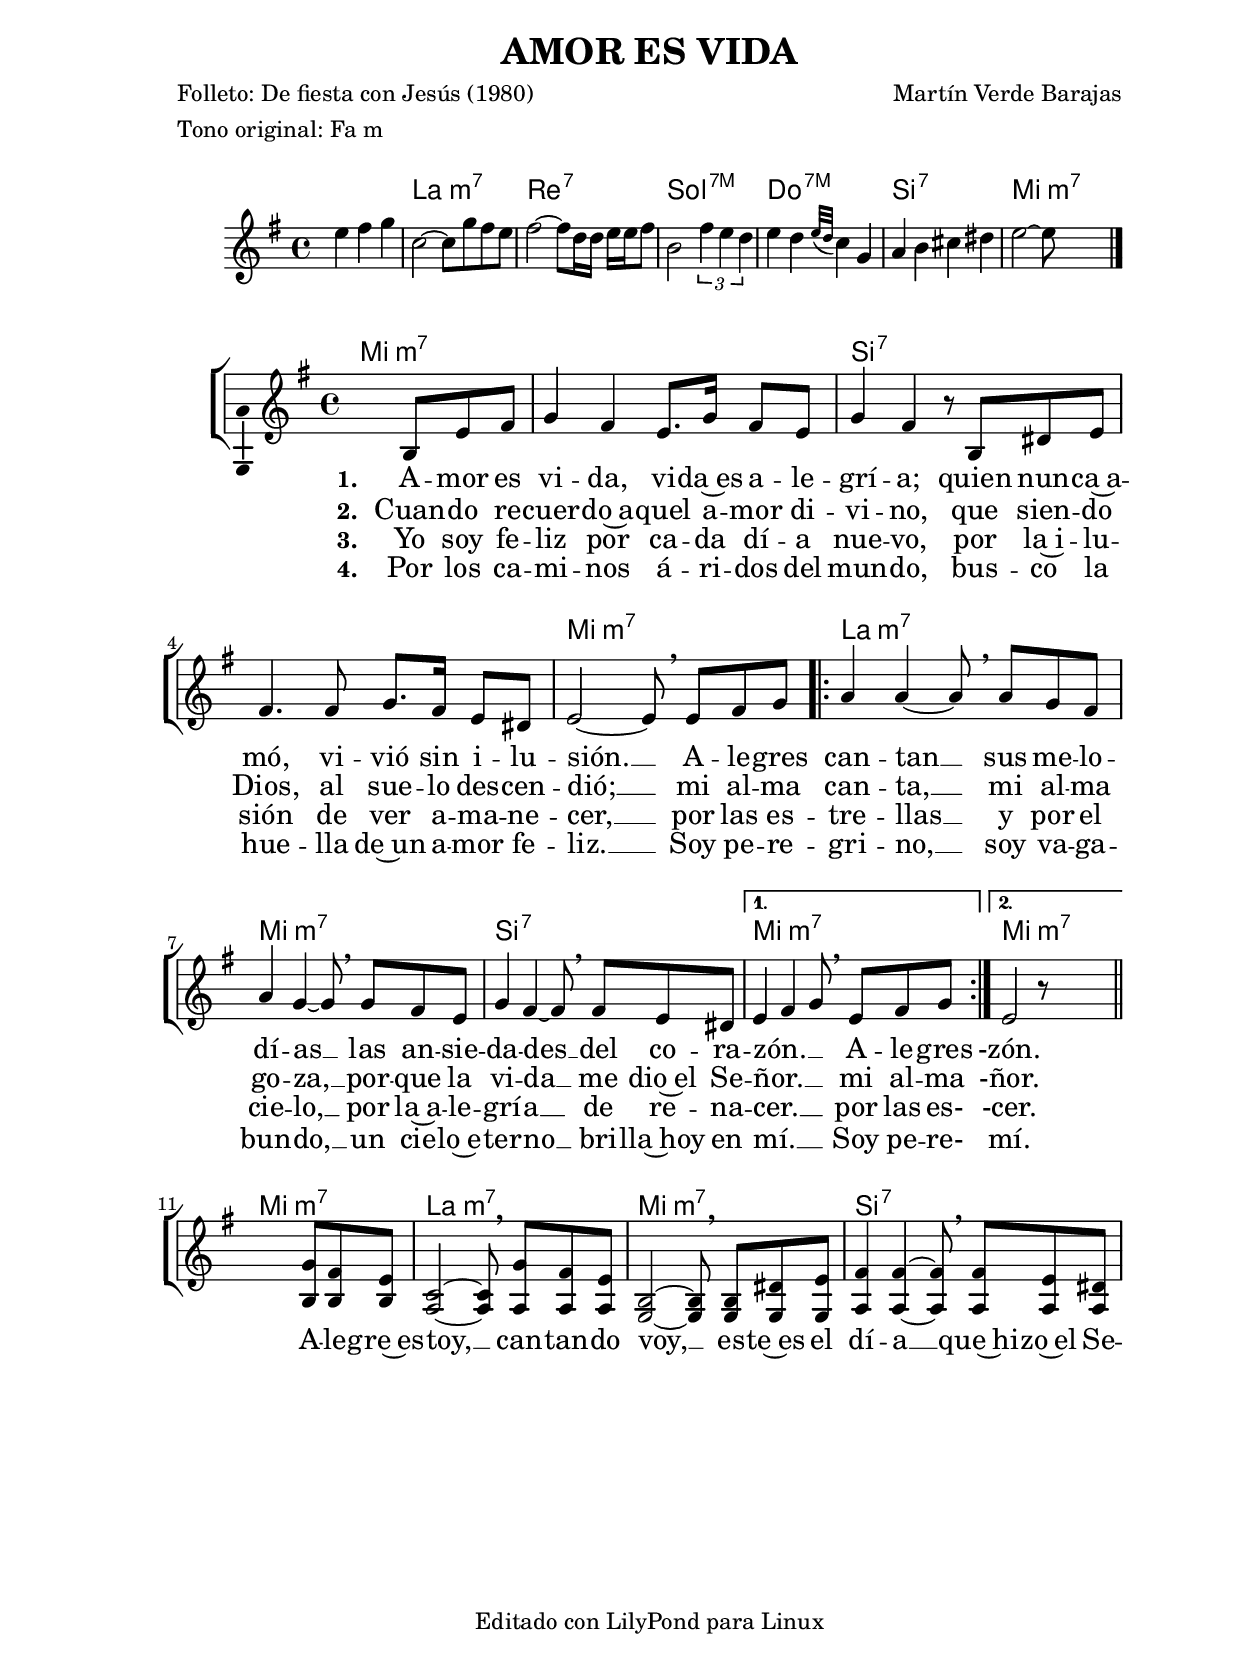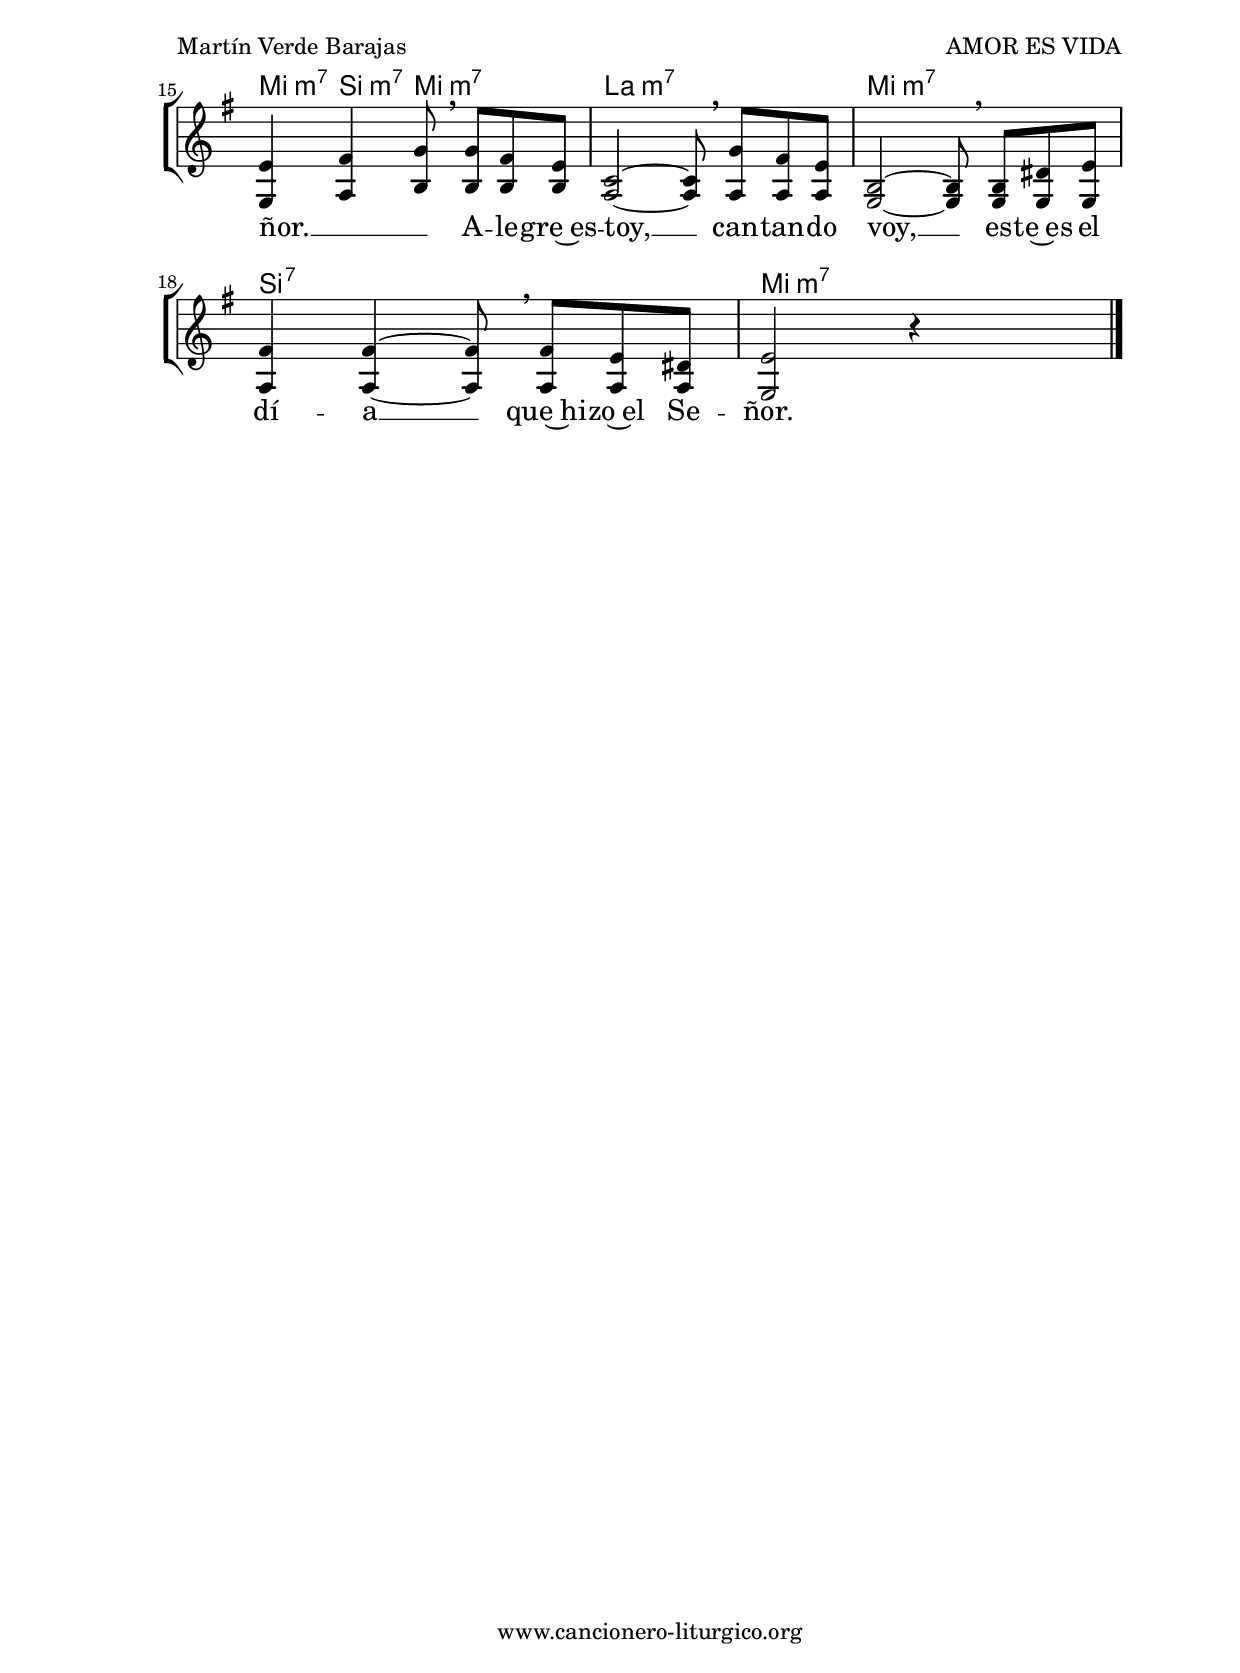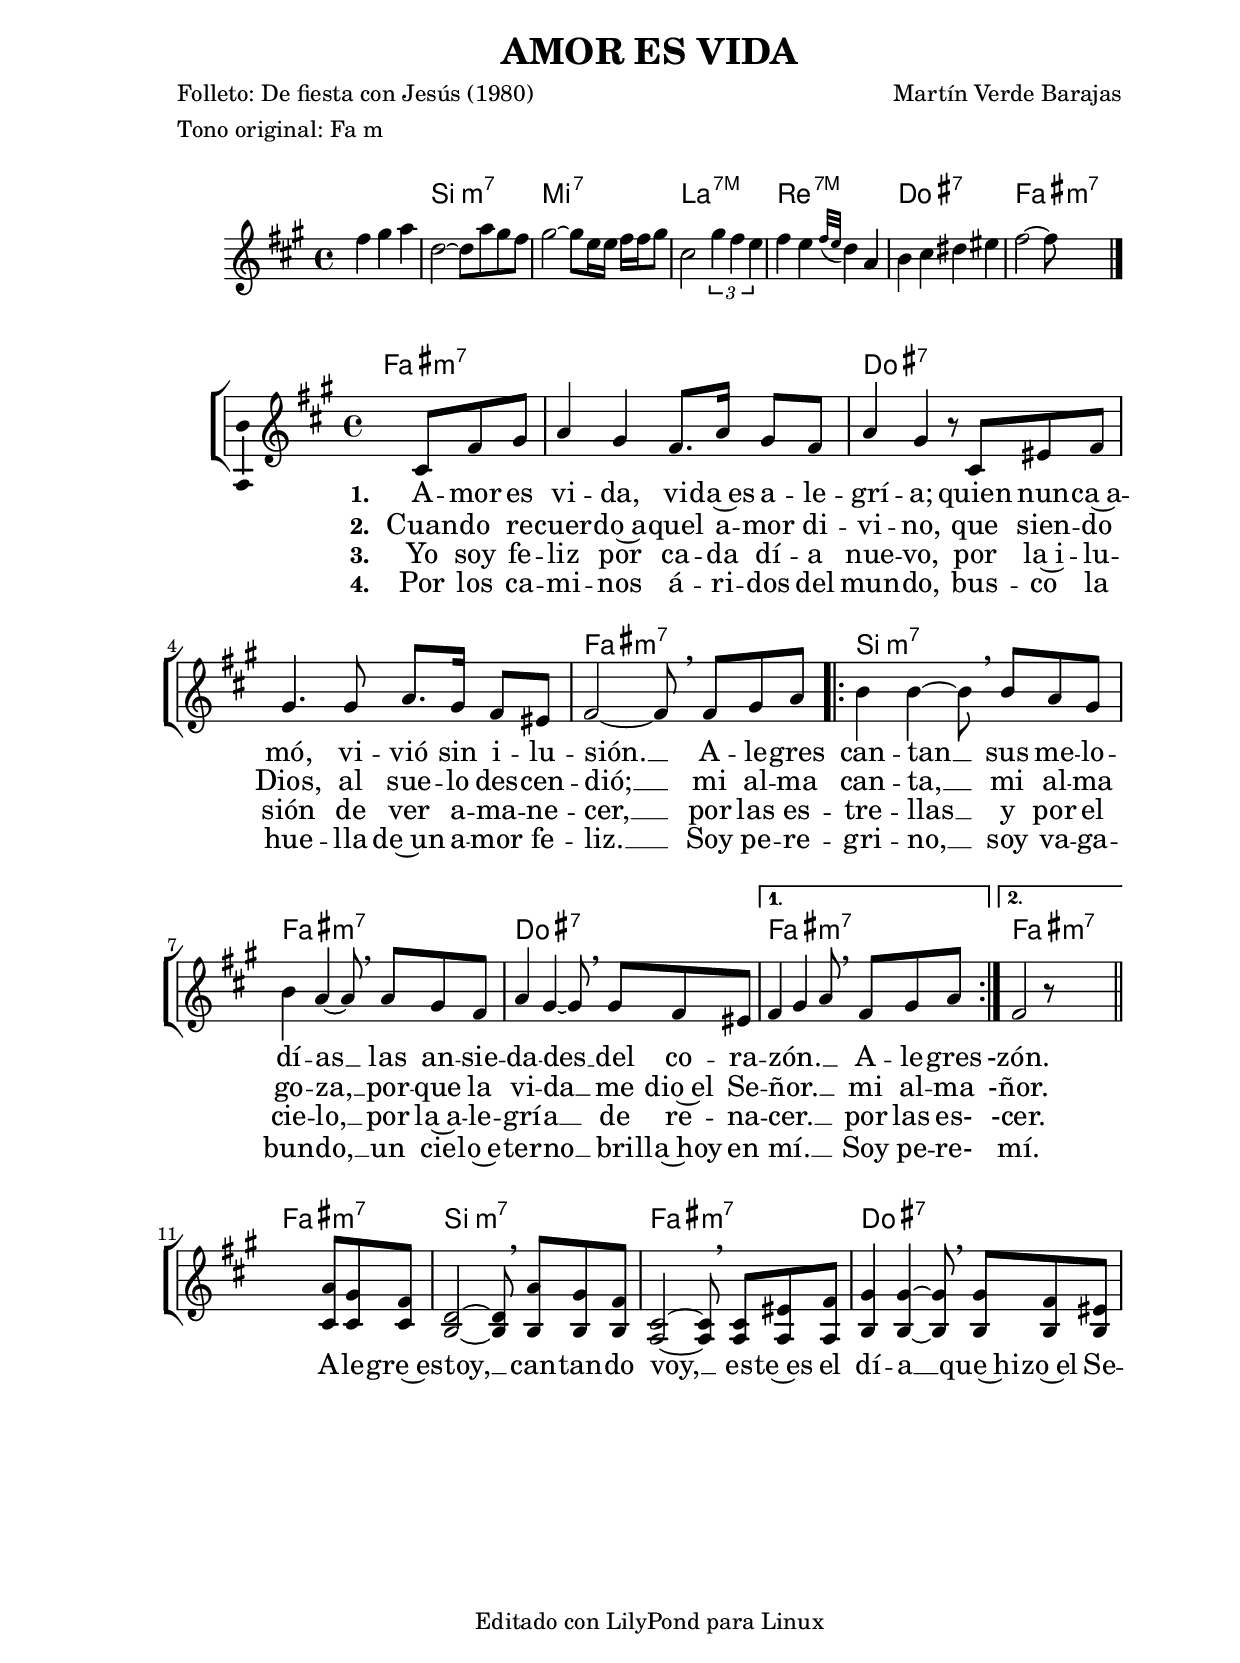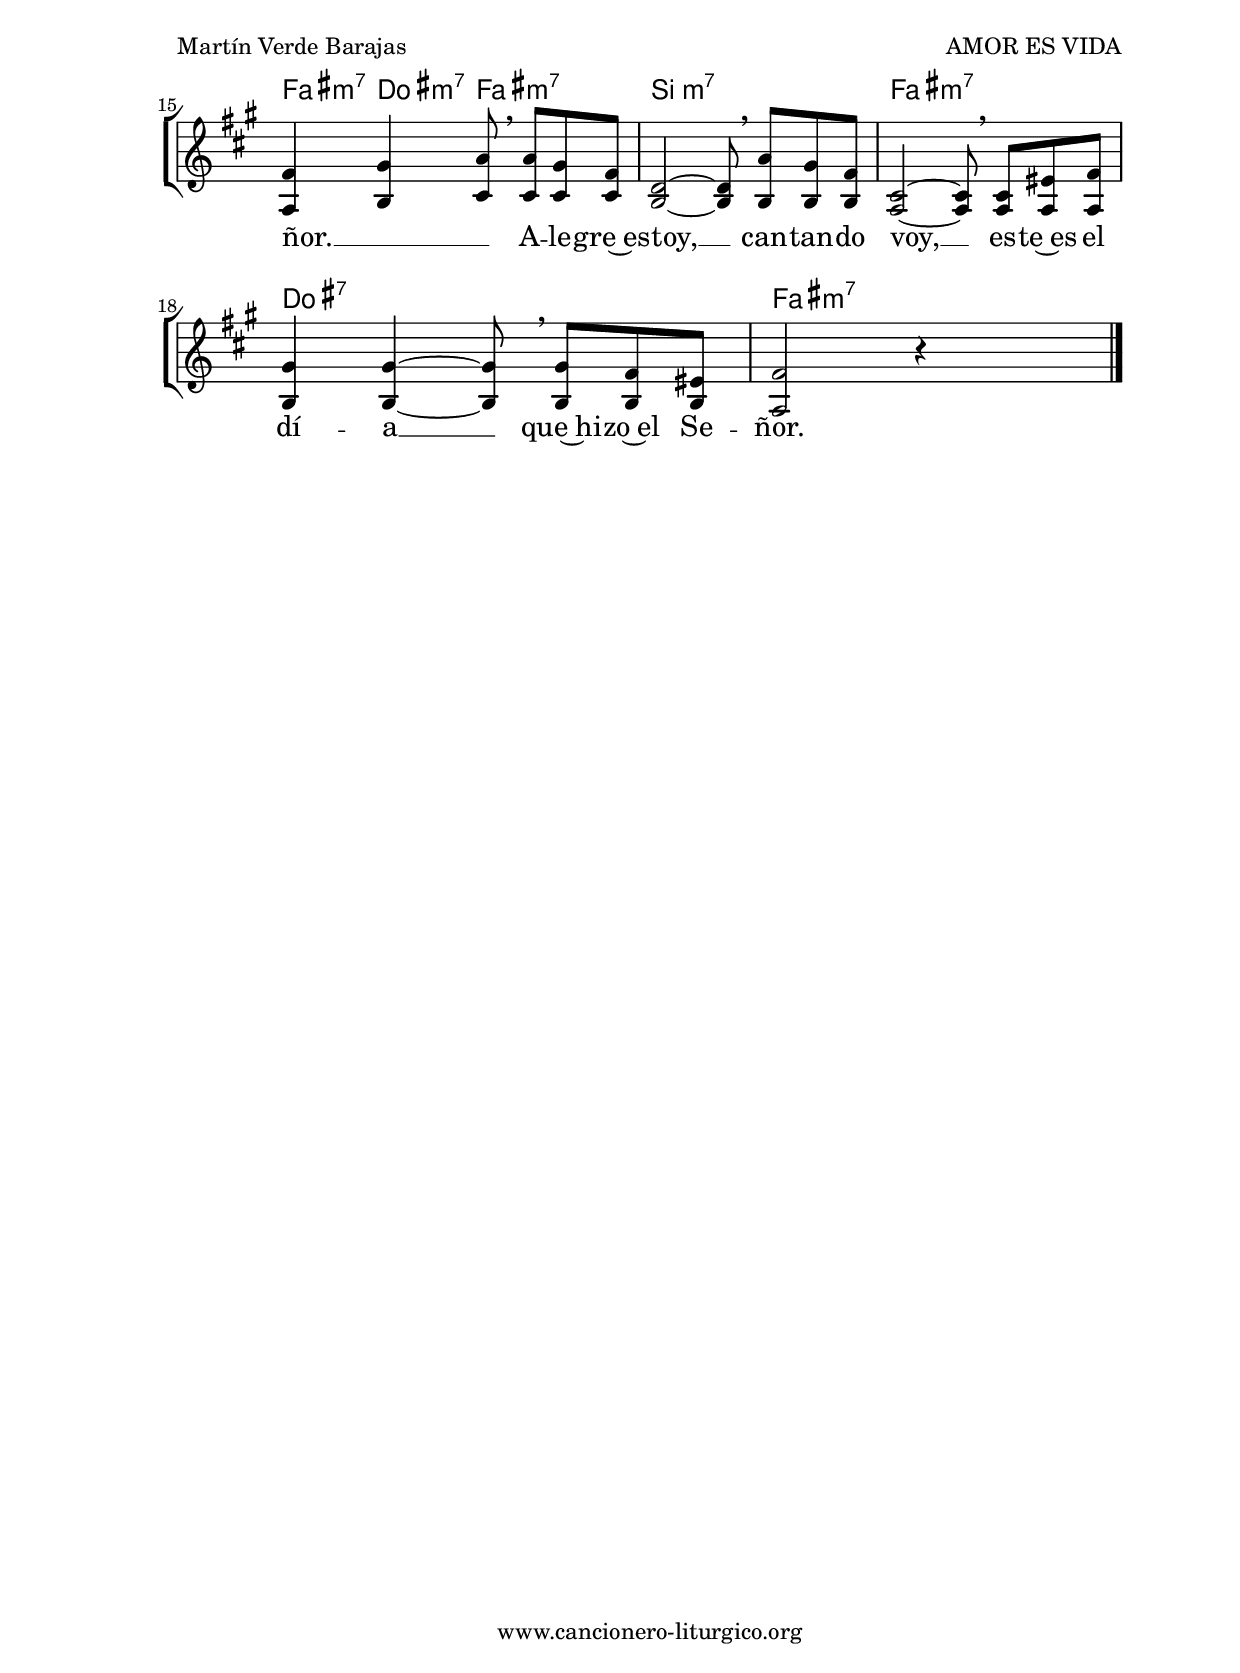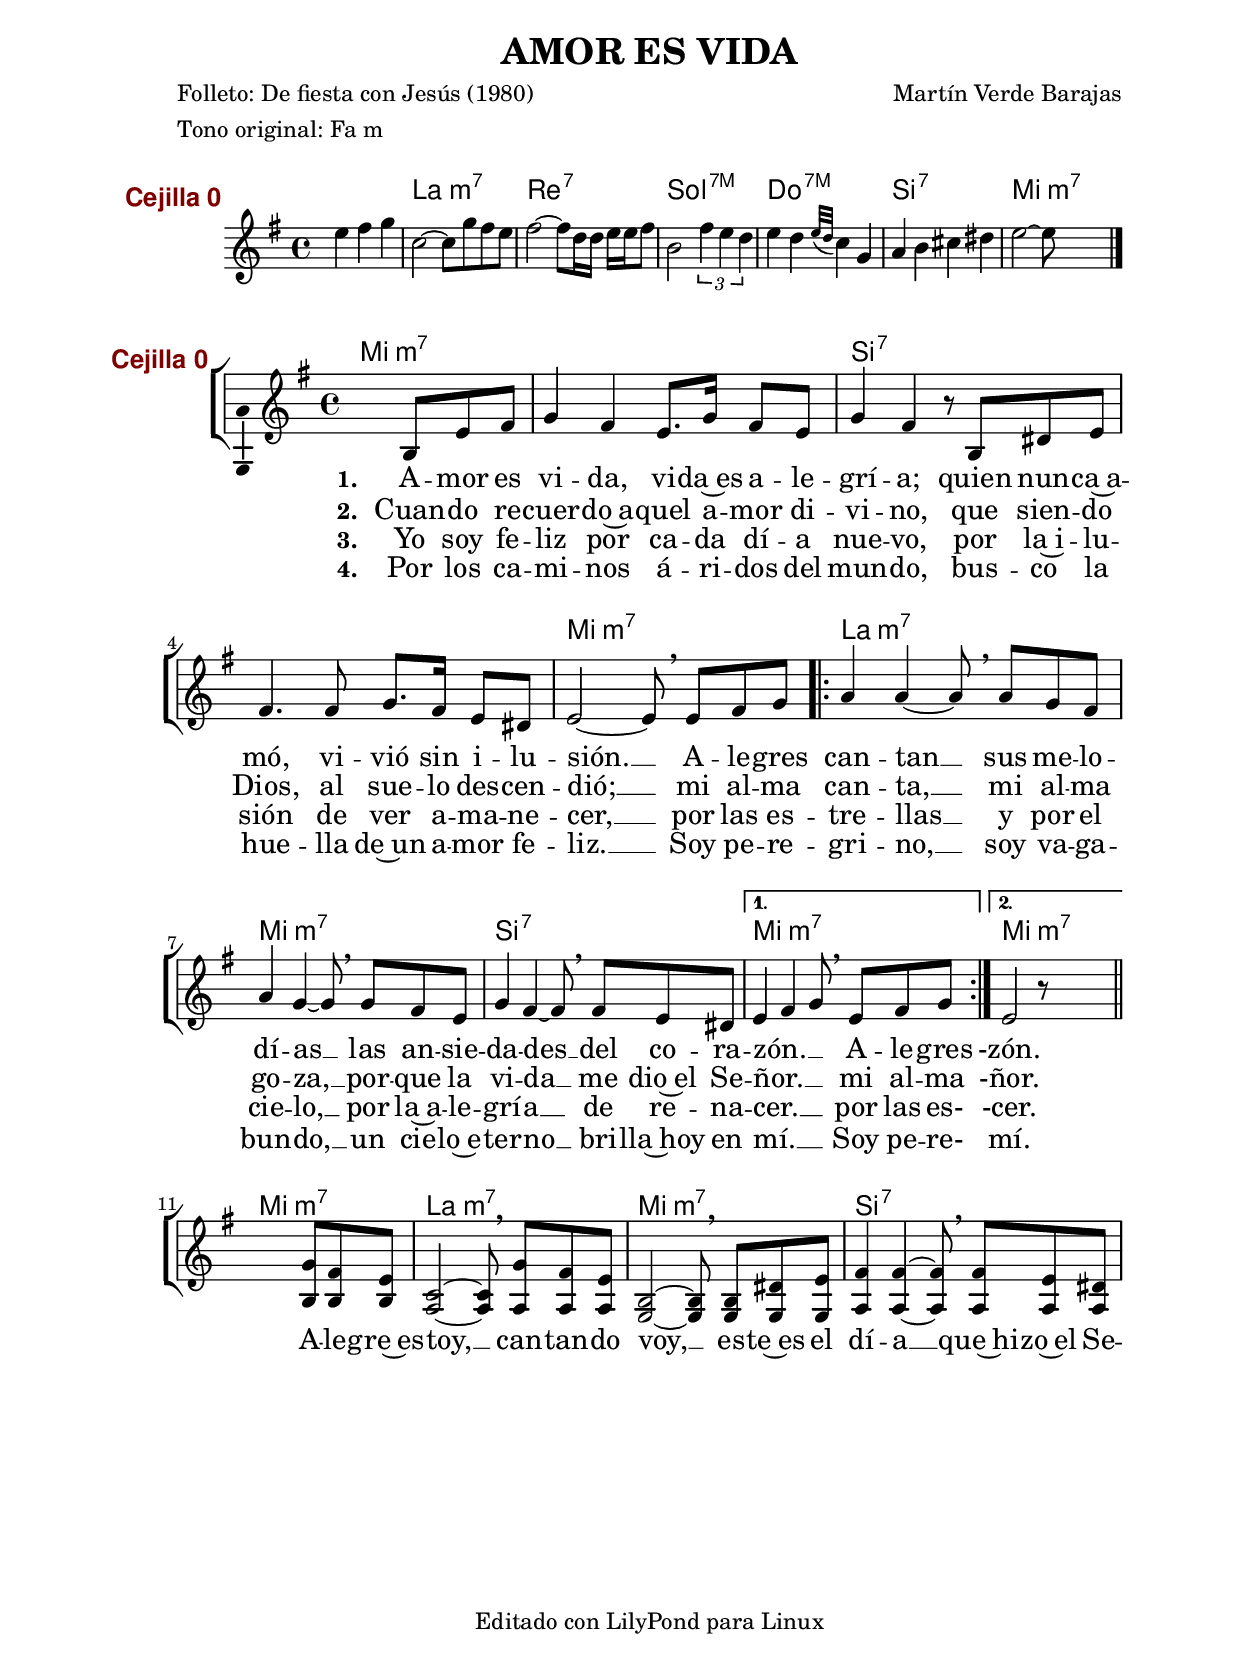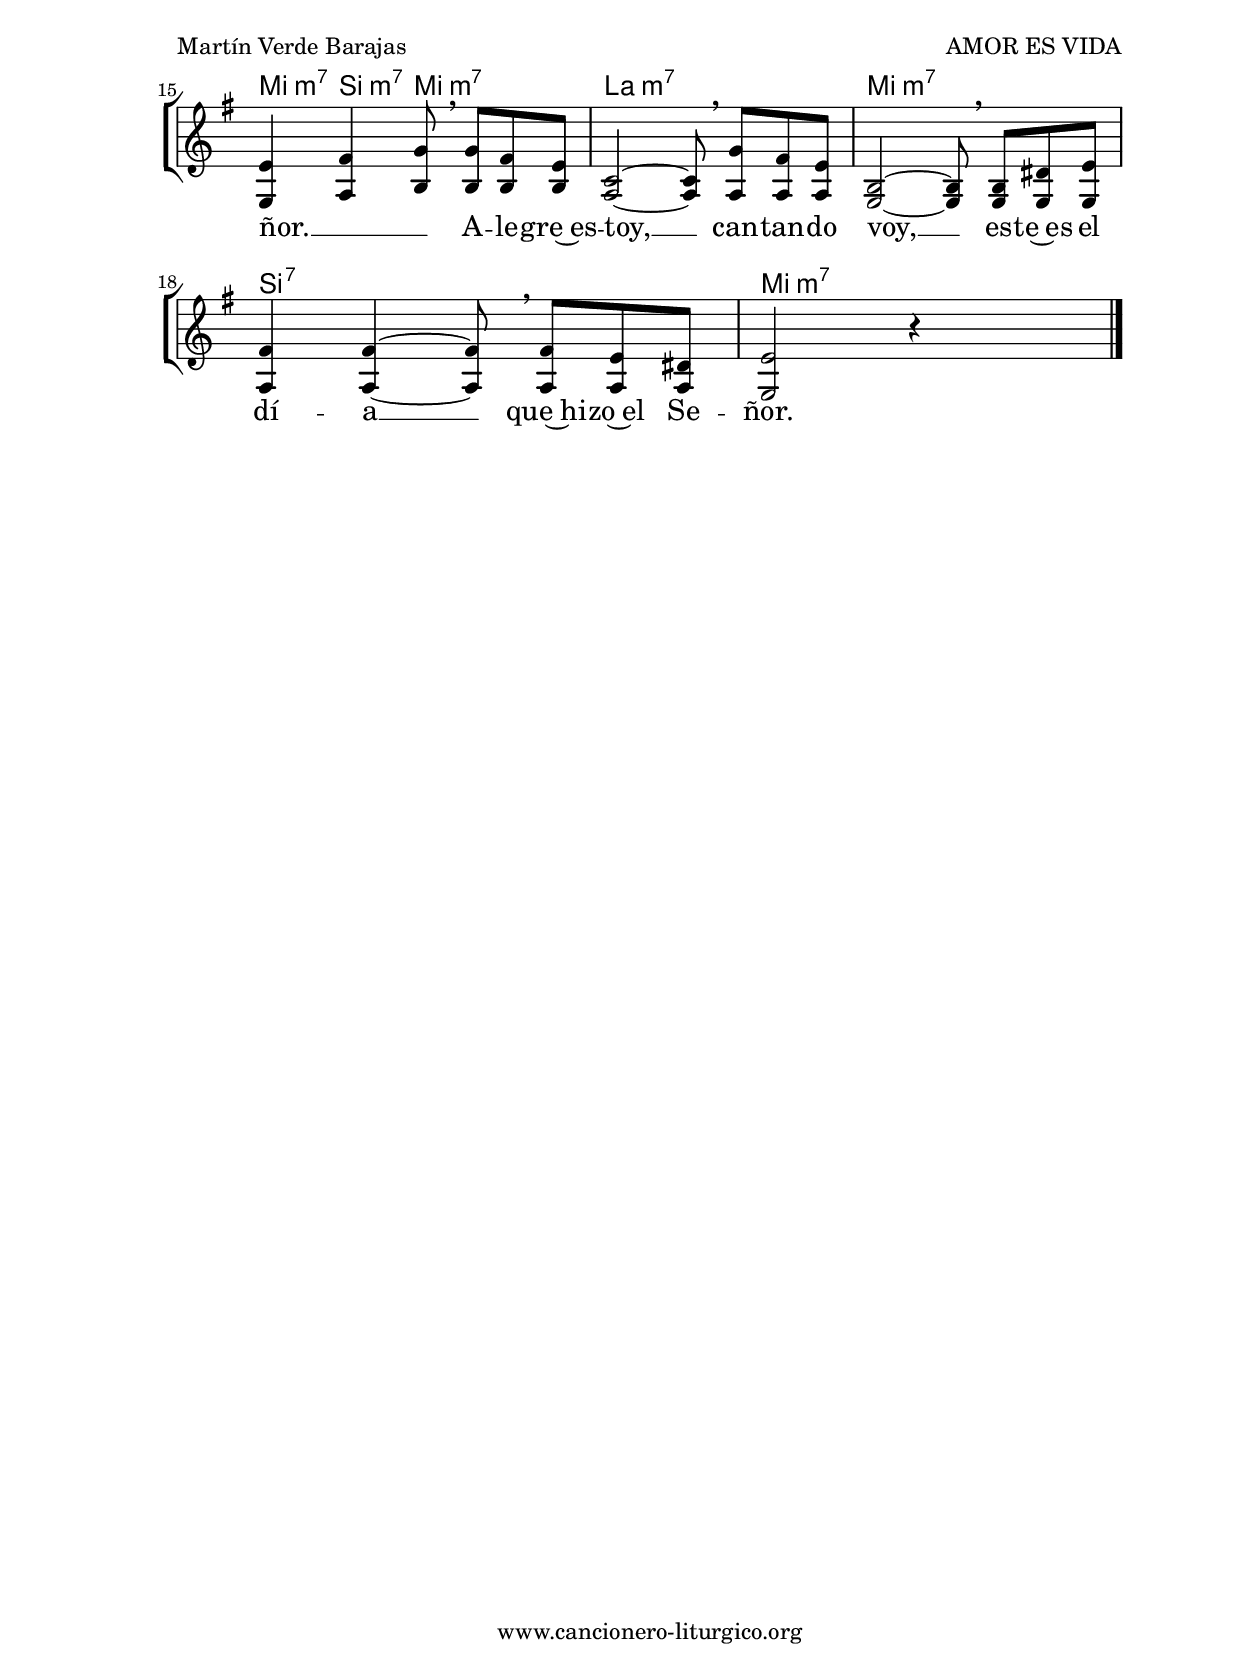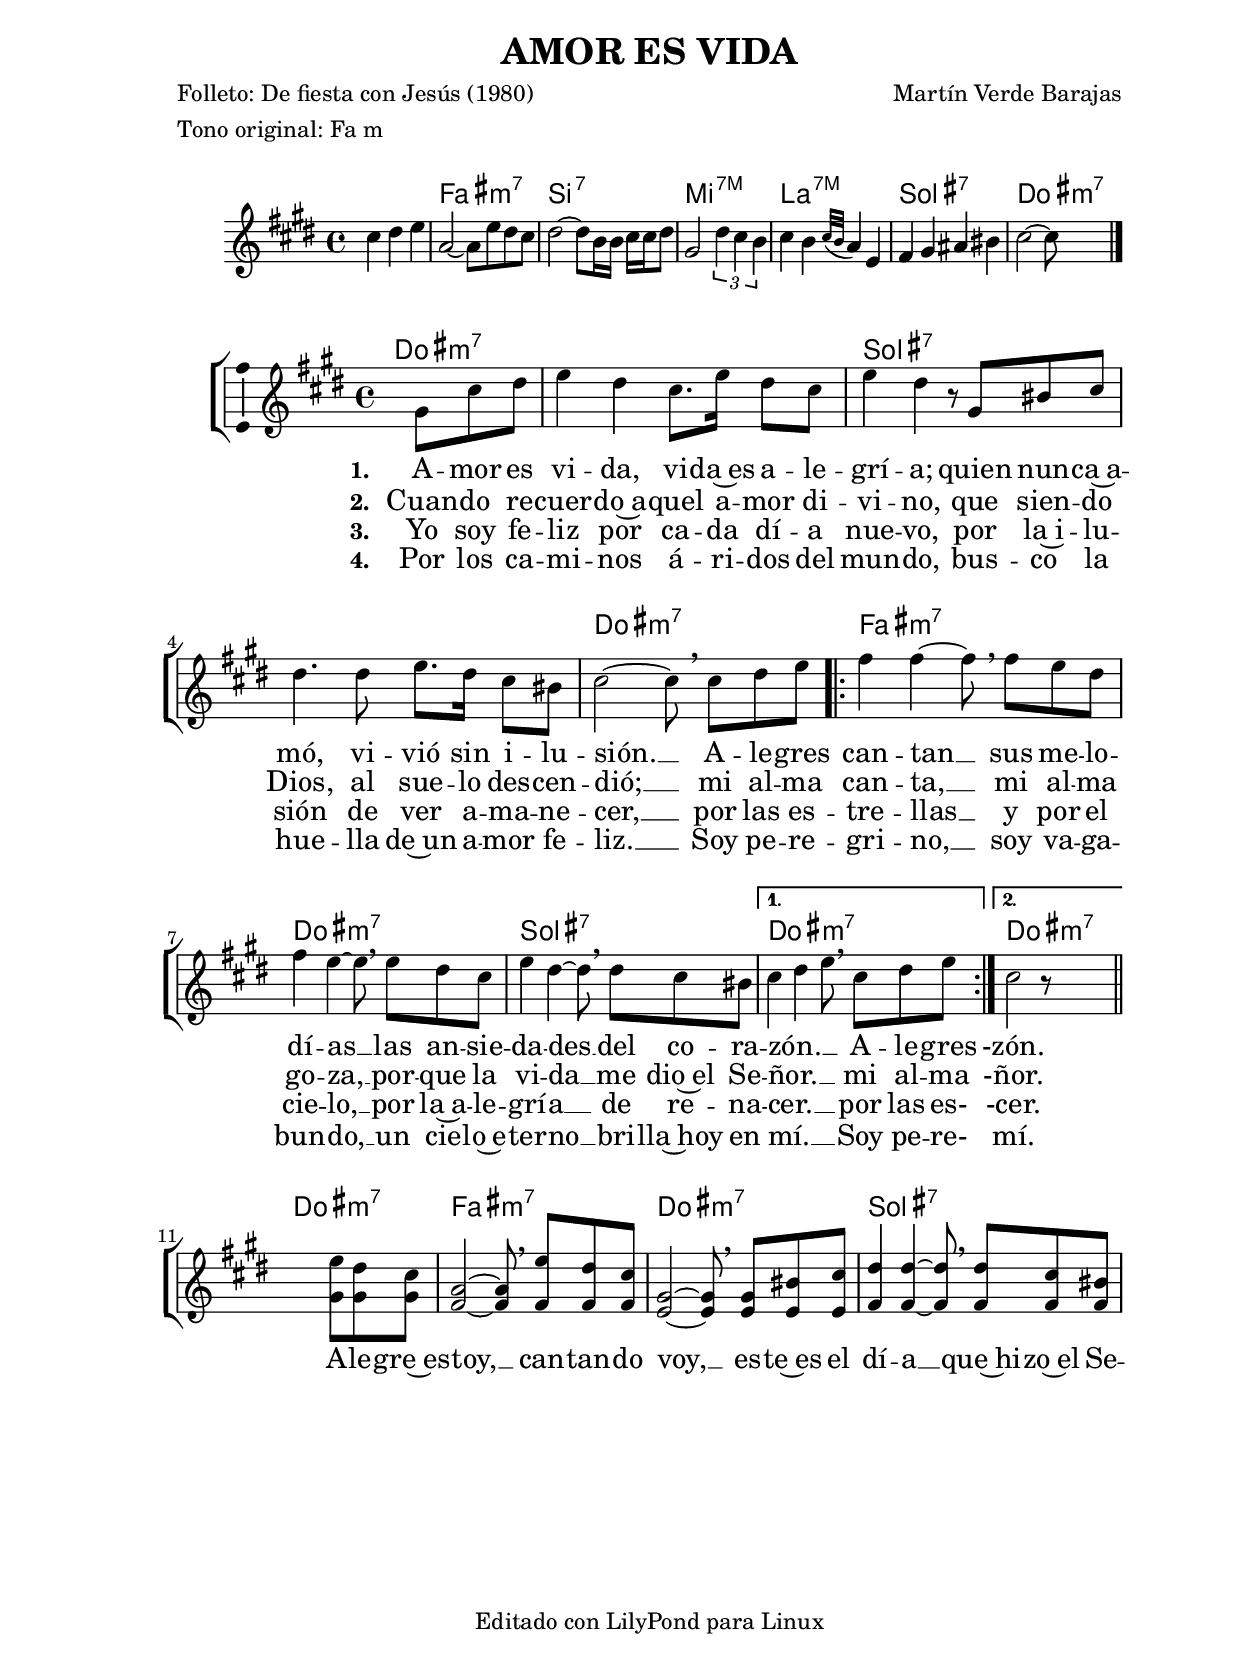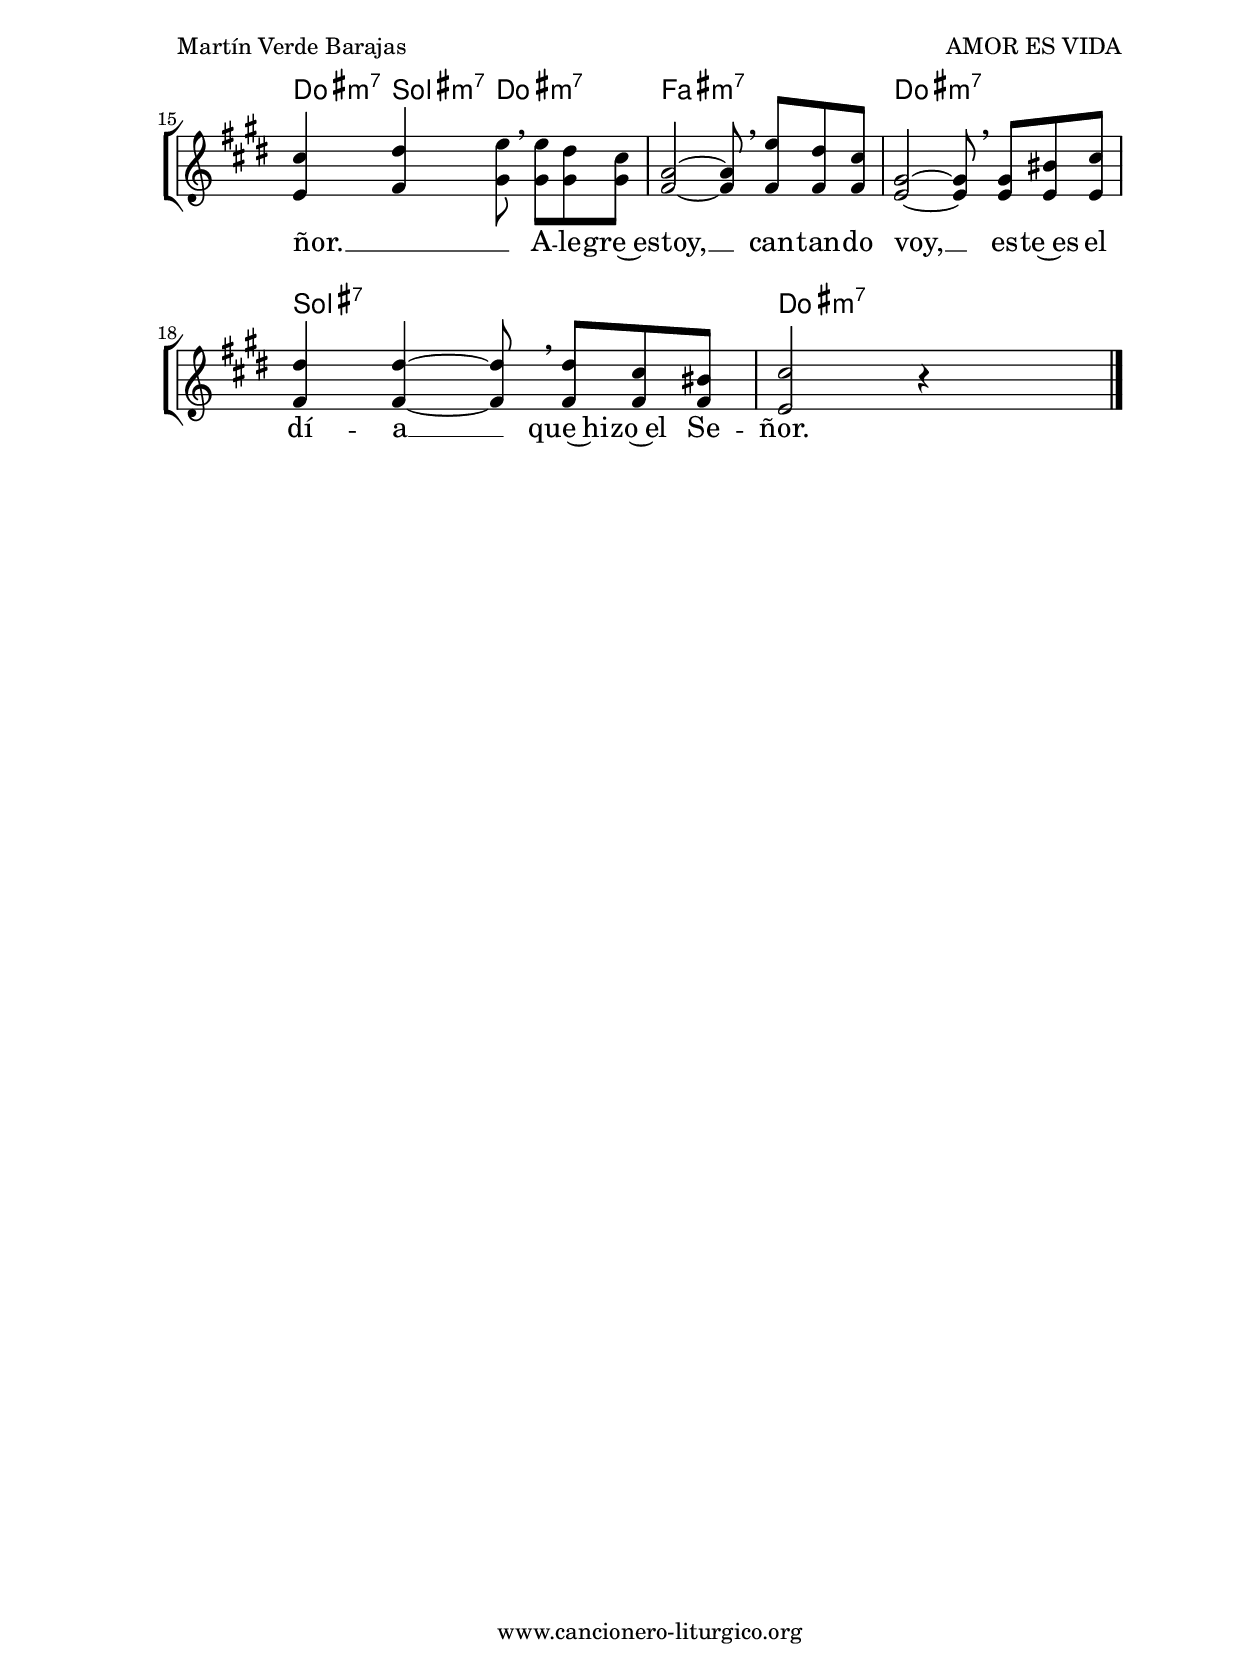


%versión de lilypond para la que se ha escrito esta partitura:
\version "2.16.0"

	%Tamaño papel
	#(set-default-paper-size "a4")
	%Tamaño partitura
	#(set-global-staff-size 20)
	%No responde al pulsar sobre una nota
	#(ly:set-option 'point-and-click #f)

%parámetros del encabezamiento:
\header {
	title = "AMOR ES VIDA"
	subtitle = ""
	composer = "Martín Verde Barajas"
	poet = "Folleto: De fiesta con Jesús (1980)"
%%%	meter = "Canciones Carismáticas del mundo"
	meter = "Tono original: Fa m"
	arranger = ""
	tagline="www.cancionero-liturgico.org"
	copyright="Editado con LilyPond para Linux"
	tiempo = ""
	usos = "Comunión, Gracias"
	letra = ""
	}

%parámetros asociados al papel:
\paper  {
	oddHeaderMarkup = \markup {\fill-line { \on-the-fly #not-first-page \fromproperty #'header:title \on-the-fly #not-first-page \fromproperty #'header:composer }}
	evenHeaderMarkup = \markup {\fill-line { \fromproperty #'header:composer \fromproperty #'header:title }}
	#(set-paper-size "a4")
	print-page-number = ##f
	first-page-number = 1
	print-first-page-number = ##f
%	head-separation = 3.0 \cm
	top-margin = 2.0 \cm
	bottom-margin = 0.5\cm
%%%	bottom-margin = 1.8\cm
	left-margin = 3.0 \cm
	line-width = 16.0 \cm 
	indent = 8\mm
	interscoreline = 2.\mm
	between-system-space = 15\mm
%	para que las partituras no llenen la hoja:
	ragged-bottom = ##t
%	idem para la última hoja:
	ragged-last-bottom = ##f
%	para que las partituras llenen el ancho del papel:
	ragged-last = ##f
	after-title-space = 2.5 \cm
%page-count=1
%system-count=7

	%Flexible Vertical Spacing
%	markup-markup-spacing =
%	#'((basic-distance . 15) (minimum-distance . 15) (padding . 3))
	markup-system-spacing =
	#'((basic-distance . 15) (minimum-distance . 15) (padding . 3))
	system-system-spacing =
	#'((basic-distance . 15) (minimum-distance . 15) (padding . 3))
	score-system-spacing =
	#'((basic-distance . 15) (minimum-distance . 15) (padding . 5))
%	top-system-spacing = % header
%	#'((basic-distance . 8) (minimum-distance . 0) (padding . 0))
%	top-markup-spacing =
%	#'((basic-distance . 20) (minimum-distance . 20) (padding . 0))
	last-bottom-spacing = % footer
	#'((basic-distance . 5) (minimum-distance . 5) (padding . 0))
%	score-markup-spacing =
%	#'((basic-distance . 16) (minimum-distance . 13) (padding . 0))

	}


%parámetros que afectan a toda la partitura:
global =  {
	%clave de sol (G):
	\clef G
	%armadura:
	\transpose f e
	\key f \minor
	\tempo 4=114
	\set Score.tempoHideNote = ##t
	}


acordesintro = {
	\italianChords
	\chordmode {
	\transpose f e
{

\set majorSevenSymbol = \markup { 7M }

s1
bes:m7 ees:7 aes:maj7 des:maj7 c:7 f:m7

}
}
}

melodiaintro = 

	\transpose f e
{
	\relative c''{
	\time 4/4

s4 f4 g aes
%%%\bar "||"
%%%\mark \markup { \musicglyph #"scripts.segno" }
des,2~des8 aes' g f
g2~g8 ees16 ees f f g8
c,2 \times 2/3 {g'4 f ees}
f4 ees \acciaccatura { f32[ees] } des4 aes
bes4 c d e
f2~f8 s8 s4

\bar "|."
}
}

acordes = {
	\italianChords
	\chordmode {
	\transpose f e
{

f1:m7 f:m7 c:7 s f:m7

\repeat volta 2 {
bes1:m7 f:m7 c:7
}
\alternative {
{
f1:m7
}
{
f1:m7
}
}

f1:m7
bes1:m7 f:m7 c:7 f4:m7 c:m7 f:m7 s bes1:m7 f:m7 c:7 f:m7

}
}
}

melodia = 
	\transpose f e
{
	\relative c'{
	\time 4/4

s2 s8 c8 f g
aes4 g f8. aes16 g8 f
aes4 g r8 c,8 e f
g4. g8 aes8. g16 f8 e
f2~f8 \breathe f g aes

%\break

\repeat volta 2 {
bes4 bes~bes8 \breathe bes aes g
bes4 aes4~aes8 \breathe aes g f
aes4 g~g8 \breathe g f e
}
\alternative {
{
f4 g aes8 \breathe f g aes
}
{
f2 r8
s8 s4
}
}

\bar "||"
\break

s2 s8
<<
{
aes8 g f
des2~des8 \breathe aes' g f
c2~c8 \breathe c e f
g4 g~g8 \breathe g f e

\pageBreak

f4 g aes8 \breathe aes g f
des2~des8 \breathe aes' g f
c2~c8 \breathe c e f
g4 g~g8 \breathe g f e
f2 r4 s4
}
{
c8 c c
bes2~bes8 bes bes bes
aes2~aes8 aes aes aes
bes4 bes~bes8 bes bes bes
aes4 bes c8 c c c
bes2~bes8 bes bes bes
aes2~aes8 aes aes aes
bes4 bes~bes8 bes bes bes
aes2 r4 s4
}
>>

\bar "|."
	}
	}



texto = \lyricmode {
\set stanza =#"1. " A -- mor es vi -- da, vi -- da~es a -- le -- grí -- a;
quien nun -- ca~a -- mó, vi -- vió sin i -- lu -- sión. __
A -- le -- gres can -- tan __ sus me -- lo -- dí -- as __
las an -- sie -- da -- des __ del co -- ra -- zón. __ _ _
A -- le -- gres
-zón.

A -- le -- gre~es -- toy, __
can -- tan -- do voy, __
es -- te~es el dí -- a __
que~hi -- zo~el Se -- ñor. __ _ _
A -- le -- gre~es -- toy, __
can -- tan -- do voy, __
es -- te~es el dí -- a __
que~hi -- zo~el Se -- ñor.

	}

textodos = \lyricmode {
\set stanza =#"2. " Cuan -- do re -- cuer -- do~a -- quel a -- mor di -- vi -- no,
que sien -- do Dios, al sue -- lo des -- cen -- dió; __
mi al -- ma can -- ta, __ mi al -- ma go -- za, __
por -- que la vi -- da __ me dio~el Se -- ñor. __ _ _
mi al -- ma
-ñor.

	}

textotres = \lyricmode {
\set stanza =#"3. " Yo soy fe -- liz por ca -- da dí -- a nue -- vo,
por la~i -- lu -- sión de ver a -- ma -- ne -- cer, __
por las es -- tre -- llas __ y por el cie -- lo, __
por la~a -- le -- grí -- a __ de re -- na -- cer. __ _ _
por las es-
-cer.

	}

textocuatro = \lyricmode {
\set stanza =#"4. " Por los ca -- mi -- nos á -- ri -- dos del mun -- do,
bus -- co la hue -- lla de~un a -- mor fe -- liz. __
Soy pe -- re -- gri -- no, __ soy va -- ga -- bun -- do, __
un cie -- lo~e -- ter -- no __ bri -- lla~hoy en mí. __ _ _
Soy pe -- re-
mí.

	}

acordesintroStaff = \context ChordNames = acordesintroStaff <<
	\set chordChanges = ##t
	\acordesintro
	>>

acordesStaff = \context ChordNames = acordesStaff <<
	\set chordChanges = ##t
	\acordes
	>>


%%%%%%%%%%%%%%%%%%%%%%%%%%%%%%%%%%% CEJILLA %%%%%%%%%%%%%%%%%%%%%%%%%%%%%%%%%%%
acordesintrocejilla = {
%%%	\override ChordNames.ChordName #'font-size = #-1
%%%	\override ChordNames.ChordName #'font-series = #'bold
	\transpose c c {
		\acordesintro
		}
	}

acordesintrocejillaStaff = \context ChordNames = acordesintrocejillaStaff <<
	\set Staff.instrumentName = \markup \with-color #darkred \larger \bold \sans "Cejilla 0"
	\set chordChanges = ##t
	\acordesintrocejilla
	>>

acordescejilla = {
%%%	\override ChordNames.ChordName #'font-size = #-1
%%%	\override ChordNames.ChordName #'font-series = #'bold
	\transpose c c {
		\acordes
		}
	}

acordescejillaStaff = \context ChordNames = acordescejillaStaff <<
	\set Staff.instrumentName = \markup \with-color #darkred \larger \bold \sans "Cejilla 0"
	\set chordChanges = ##t
	\acordescejilla
	>>
%%%%%%%%%%%%%%%%%%%%%%%%%%%%%%%%%%% CEJILLA %%%%%%%%%%%%%%%%%%%%%%%%%%%%%%%%%%%


vozintroStaff = \context Voice = vozintroStaff
<<
	\override Staff.StaffSymbol #'staff-space = #(magstep -0.35)
	\set Staff.midiInstrument = #"english horn"
	\set Staff.midiMinimumVolume = #0.7
	\set Staff.midiMaximumVolume = #0.9
	\global
	\melodiaintro
	>>

vozStaff = \context Voice = vozStaff
\with {\consists "Ambitus_engraver"}
<<
%	\set Staff.instrumentName = ""
%	\set Staff.shortInstrumentName = ""
%	\set Staff.midiInstrument = #"clarinet"
%	\set Staff.midiInstrument = #"cello"
%	\set Staff.midiInstrument = #"flute"
	\set Staff.midiInstrument = #"electric guitar (jazz)"
%	\set Staff.midiInstrument = #"english horn"
%	\set Staff.midiInstrument = #"violin"
%	\set Staff.midiInstrument = #"glockenspiel"
	\set Staff.midiMinimumVolume = #0.7
	\set Staff.midiMaximumVolume = #0.9
	\global
	\melodia
	>>


textoStaff = \context Lyrics = textoStaff <<
	\lyricsto vozStaff \texto
	>>

textodosStaff = \context Lyrics = textodosStaff <<
	\lyricsto vozStaff \textodos
	>>

textotresStaff = \context Lyrics = textotresStaff <<
	\lyricsto vozStaff \textotres
	>>

textocuatroStaff = \context Lyrics = textocuatroStaff <<
	\lyricsto vozStaff \textocuatro
	>>


\book {
	\score {
		\context ChoirStaff {
%			\override StaffGroup.SystemStartBracket #'collapse-height = #1
%			\override Score.SystemStartBar #'collapse-height = #1
			<<
			\acordesintroStaff
			\vozintroStaff
			>>
			}
		\layout {
	    		\context {
				\Lyrics
				\override LyricText #'font-size = #2
				}
	   		 \context {
				\Score
				\override StaffSymbol #'staff-space = #(magstep +3)
				}
system-count=1
			}
		}
	\score {
		\context ChoirStaff {
			\override StaffGroup.SystemStartBracket #'collapse-height = #1
			\override Score.SystemStartBar #'collapse-height = #1
			<<
			\acordesStaff
			\vozStaff
			\textoStaff
			\textodosStaff
			\textotresStaff
			\textocuatroStaff
			>>
			}
		\layout {
	    		\context {
				\Lyrics
				\override LyricText #'font-size = #2
				}
	   		 \context {
				\Score
				\override StaffSymbol #'staff-space = #(magstep +3)
				}
system-count=6
			}
		}
	\score {
		\unfoldRepeats
		\context ChoirStaff {
			<<
			\acordesintroStaff
			\vozintroStaff
			>>
			<<
			\acordesStaff
			\vozStaff
			>>
			}
		\midi {
	  		\context {
	  			\Score
				tempoWholesPerMinute = #(ly:make-moment 70 4)
				}
			}
		}
	}


%Partitura para guitarra
#(define output-suffix "G")
\book {
	\score {
		\context ChoirStaff {
%			\override StaffGroup.SystemStartBracket #'collapse-height = #1
%			\override Score.SystemStartBar #'collapse-height = #1
			<<
			\acordesintrocejillaStaff
			\vozintroStaff
			>>
			}
		\layout {
%%%%%%%%%%%%%%%%%%%%%%%%%%%%%%%%%%% CEJILLA %%%%%%%%%%%%%%%%%%%%%%%%%%%%%%%%%%%
			\context {
				\ChordNames \consists Instrument_name_engraver
				}
%%%%%%%%%%%%%%%%%%%%%%%%%%%%%%%%%%% CEJILLA %%%%%%%%%%%%%%%%%%%%%%%%%%%%%%%%%%%
	    		\context {
				\Lyrics
				\override LyricText #'font-size = #2
				}
	   		 \context {
				\Score
				\override StaffSymbol #'staff-space = #(magstep +3)
				}
system-count=1
			}
		}
	\score {
		\context ChoirStaff {
			\override StaffGroup.SystemStartBracket #'collapse-height = #1
			\override Score.SystemStartBar #'collapse-height = #1
			<<
			\acordescejillaStaff
			\vozStaff
			\textoStaff
			\textodosStaff
			\textotresStaff
			\textocuatroStaff
			>>
			}
		\layout {
%%%%%%%%%%%%%%%%%%%%%%%%%%%%%%%%%%% CEJILLA %%%%%%%%%%%%%%%%%%%%%%%%%%%%%%%%%%%
			\context {
				\ChordNames \consists Instrument_name_engraver
				}
%%%%%%%%%%%%%%%%%%%%%%%%%%%%%%%%%%% CEJILLA %%%%%%%%%%%%%%%%%%%%%%%%%%%%%%%%%%%
	    		\context {
				\Lyrics
				\override LyricText #'font-size = #2
				}
	   		 \context {
				\Score
				\override StaffSymbol #'staff-space = #(magstep +3)
				}
system-count=6
			}
		}
	}


#(define output-suffix "C")
\book {
	\score {
		\context ChoirStaff {
%			\override StaffGroup.SystemStartBracket #'collapse-height = #1
%			\override Score.SystemStartBar #'collapse-height = #1
\transpose c d
			<<
			\acordesintroStaff
			\vozintroStaff
			>>
			}
		\layout {
	    		\context {
				\Lyrics
				\override LyricText #'font-size = #2
				}
	   		 \context {
				\Score
				\override StaffSymbol #'staff-space = #(magstep +3)
				}
system-count=1
			}
		}
	\score {
		\context ChoirStaff {
			\override StaffGroup.SystemStartBracket #'collapse-height = #1
			\override Score.SystemStartBar #'collapse-height = #1
\transpose c d
			<<
			\acordesStaff
			\vozStaff
			\textoStaff
			\textodosStaff
			\textotresStaff
			\textocuatroStaff
			>>
			}
		\layout {
	    		\context {
				\Lyrics
				\override LyricText #'font-size = #2
				}
	   		 \context {
				\Score
				\override StaffSymbol #'staff-space = #(magstep +3)
				}
system-count=6
			}
		}
	}


#(define output-suffix "S")
\book {
	\score {
		\context ChoirStaff {
%			\override StaffGroup.SystemStartBracket #'collapse-height = #1
%			\override Score.SystemStartBar #'collapse-height = #1
\transpose c a,
			<<
			\acordesintroStaff
			\vozintroStaff
			>>
			}
		\layout {
	    		\context {
				\Lyrics
				\override LyricText #'font-size = #2
				}
	   		 \context {
				\Score
				\override StaffSymbol #'staff-space = #(magstep +3)
				}
system-count=1
			}
		}
	\score {
		\context ChoirStaff {
			\override StaffGroup.SystemStartBracket #'collapse-height = #1
			\override Score.SystemStartBar #'collapse-height = #1
\transpose c a
			<<
			\acordesStaff
			\vozStaff
			\textoStaff
			\textodosStaff
			\textotresStaff
			\textocuatroStaff
			>>
			}
		\layout {
	    		\context {
				\Lyrics
				\override LyricText #'font-size = #2
				}
	   		 \context {
				\Score
				\override StaffSymbol #'staff-space = #(magstep +3)
				}
system-count=6
			}
		}
	}


